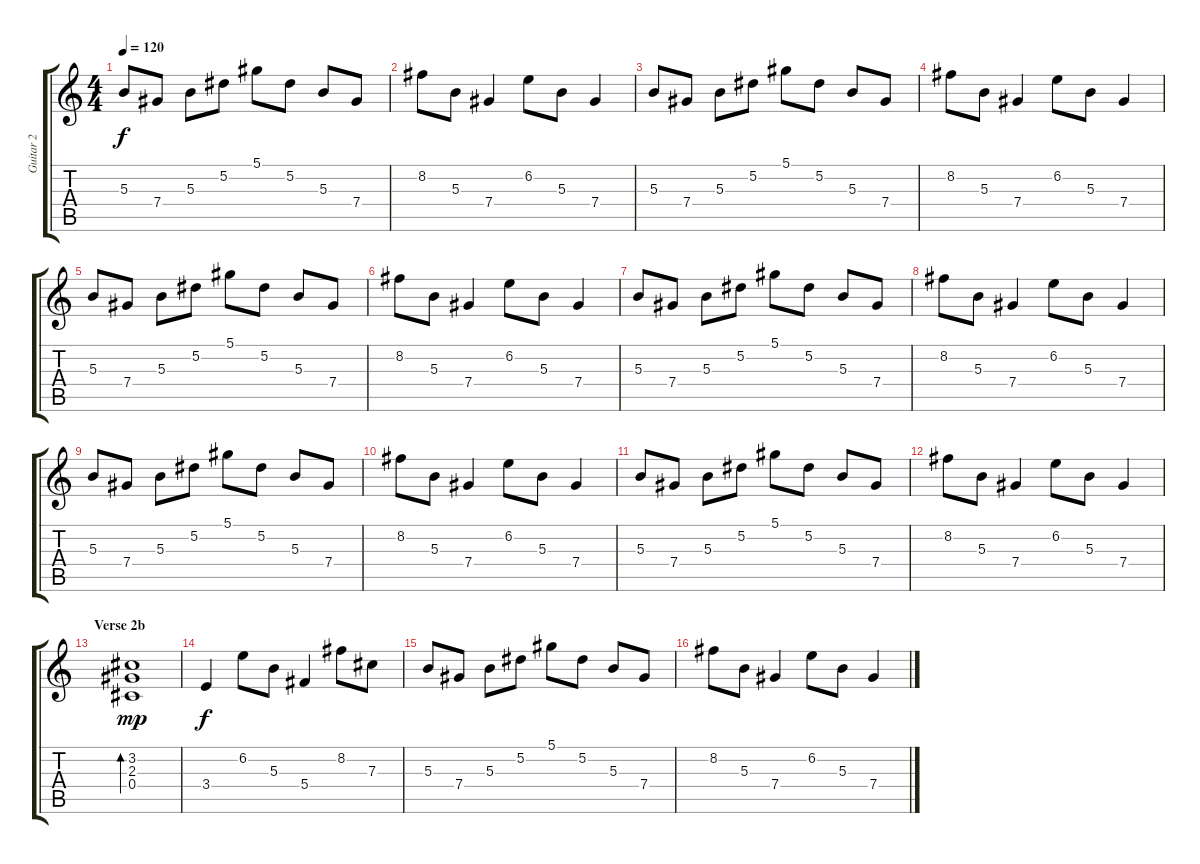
\track ("Guitar 2" "Guitar 2") {instrument electricguitarjazz}
\staff {score tabs}
\tuning (Eb4 Bb3 Gb3 Db3 Ab2 Eb2) {hide}
\ts (4 4)
\tempo 120
\clef g2
\ks c
5.3.8{dy f} 7.4.8 5.3.8 5.2.8 5.1.8 5.2.8 5.3.8 7.4.8 |
8.2.8 5.3.8 7.4.4 6.2.8 5.3.8 7.4.4 |
5.3.8 7.4.8 5.3.8 5.2.8 5.1.8 5.2.8 5.3.8 7.4.8 |
8.2.8 5.3.8 7.4.4 6.2.8 5.3.8 7.4.4 |
5.3.8 7.4.8 5.3.8 5.2.8 5.1.8 5.2.8 5.3.8 7.4.8 |
8.2.8 5.3.8 7.4.4 6.2.8 5.3.8 7.4.4 |
5.3.8 7.4.8 5.3.8 5.2.8 5.1.8 5.2.8 5.3.8 7.4.8 |
8.2.8 5.3.8 7.4.4 6.2.8 5.3.8 7.4.4 |
5.3.8 7.4.8 5.3.8 5.2.8 5.1.8 5.2.8 5.3.8 7.4.8 |
8.2.8 5.3.8 7.4.4 6.2.8 5.3.8 7.4.4 |
5.3.8 7.4.8 5.3.8 5.2.8 5.1.8 5.2.8 5.3.8 7.4.8 |
8.2.8 5.3.8 7.4.4 6.2.8 5.3.8 7.4.4 |
\section ("" "Verse 2b")
(3.2 2.3 0.4).1{bd 60 dy mp} |
3.4.4{dy f} 6.2.8 5.3.8 5.4.4 8.2.8 7.3.8 |
5.3.8 7.4.8 5.3.8 5.2.8 5.1.8 5.2.8 5.3.8 7.4.8 |
8.2.8 5.3.8 7.4.4 6.2.8 5.3.8 7.4.4
